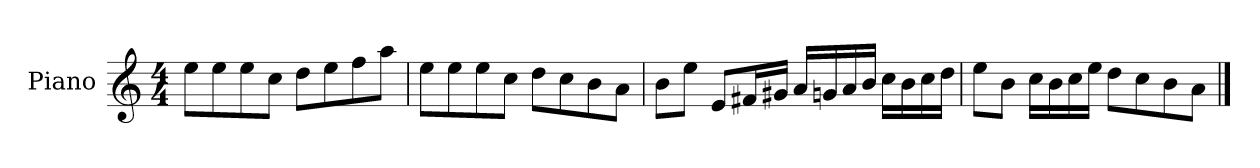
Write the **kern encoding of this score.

**kern
*part1
*staff1
*I"Piano
*I'P-no
*clefG2
*k[]
*M4/4
*MM90
=1
8ee\L
8ee\
8ee\
8cc\J
8dd\L
8ee\
8ff\
8aa\J
=2
8ee\L
8ee\
8ee\
8cc\J
8dd\L
8cc\
8b\
8a\J
=3
8b\L
8ee\J
8e/L
16f#X/L
16g#X/JJ
16a/LL
16gn/
16a/
16b/JJ
16cc\LL
16b\
16cc\
16dd\JJ
=4
8ee\L
8b\J
16cc\LL
16b\
16cc\
16ee\JJ
8dd\L
8cc\
8b\
8a\J
==
*-
